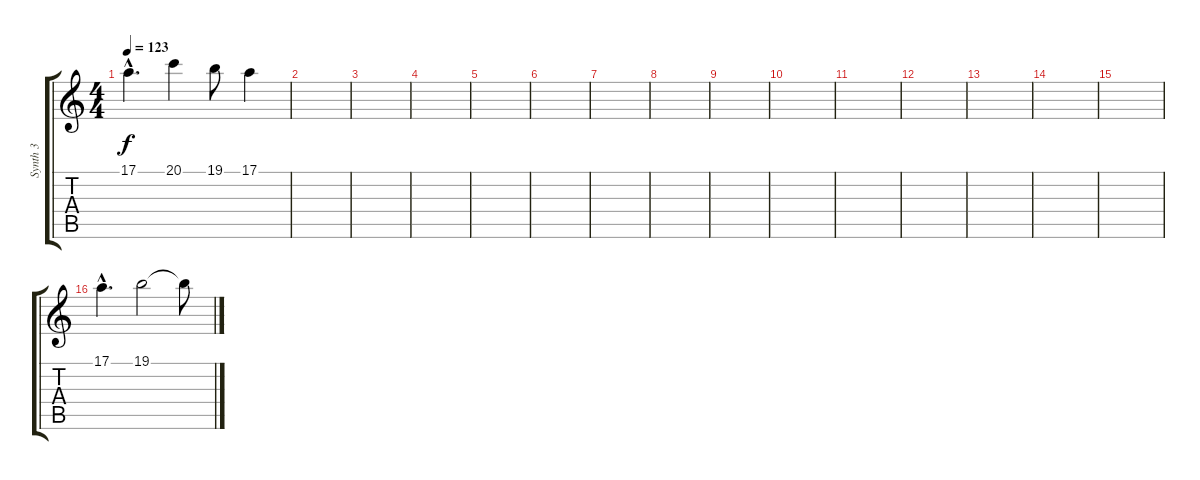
\track ("Synth 3" "Synth 3") {instrument pad8sweep}
\staff {score tabs}
\tuning (E4 B3 G3 D3 A2 E2) {hide}
\ts (4 4)
\tempo 123
\clef g2
\ks c
17.1{hac}.4{d dy f} 20.1.4 19.1.8 17.1.4 |
|
|
|
|
|
|
|
|
|
|
|
|
|
|
17.1{hac}.4{d} 19.1.2 19.1{t}.8
